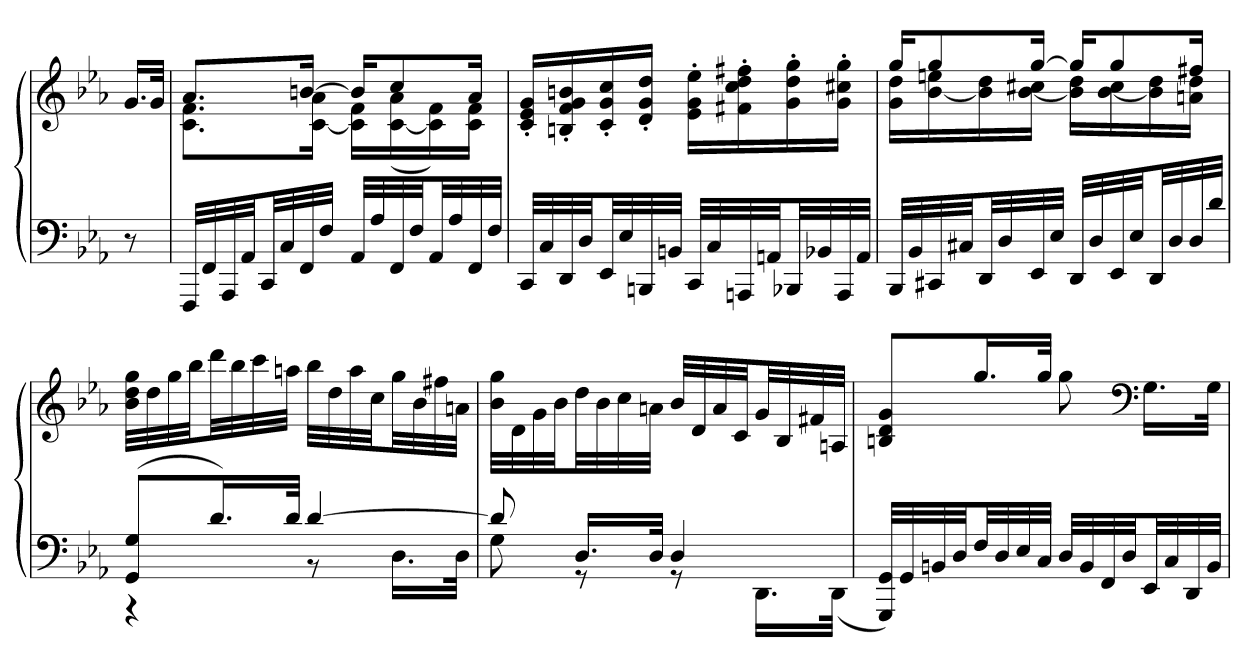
**kern	**kern
*part1	*part1
*staff2	*staff1
*clefF4	*clefG2
*k[b-e-a-]	*k[b-e-a-]
*c:	*c:
=	=
8r	16.gLL
.	32gJJk
=	=
*	*^
32FFFLLL	8.a-L	8.c 8.fL
32FF	.	.
32AAA-	.	.
32AA-JJ	.	.
32CCLL	.	.
32C	.	.
32FF	[16bnJk	[16c 16a-Jk
32FJJJ	.	.
32AA-LLL	16bKL]	16c] 16fLL
32A-	.	.
32FF	8cc	([16c 16a-
32FJJ	.	.
32AA-LL	.	16c] 16f)
32A-	.	.
32FF	16a-Jk	16c 16fJJ
32FJJJ	.	.
*	*v	*v
=	=
32CCLLL	16c' 16e-' 16g'LL
32C	.
32DD	16Bn' 16f' 16g' 16bn'
32DJJ	.
32EE-LL	16c' 16g' 16cc'
32E-	.
32BBBn	16d' 16g' 16dd'JJ
32BBnJJJ	.
32CCLLL	16e-' 16g' 16ee-'LL
32C	.
32AAAn	16f#X' 16cc' 16dd' 16ff#X'
32AAnJJ	.
32BBB-XLL	16g' 16dd' 16gg'
32BB-X	.
32AAA	16g' 16cc#X' 16gg'JJ
32AAJJJ	.
=	=
*	*^
32BBB-LLL	16ggKL	16g 16ddLL
32BB-	.	.
32CC#X	8gg	[16b- 16een
32C#XJJ	.	.
32DDLL	.	16b-] 16dd
32D	.	.
32EE-	[16ggJk	[16b- 16cc#XJJ
32E-JJJ	.	.
32DDLLL	16ggKL]	16b-] 16ddLL
32D	.	.
32EE-	8gg	[16b- 16cc#
32E-JJ	.	.
32DDLL	.	16b-] 16dd
32D	.	.
32D	16ff#XJk	16an 16ddJJ
32dJJJ	.	.
*	*v	*v
=	=
*^	*
(8GG 8GL	4r	32b- 32dd 32ggLLL
.	.	32dd
.	.	32gg
.	.	32bb-JJ
16.dL)	.	32dddLL
.	.	32bb-
.	.	32ccc
32dJJk	.	32aanJJJ
[4d	8r	32bb-LLL
.	.	32dd
.	.	32aa
.	.	32ccJJ
.	16.DLL	32ggLL
.	.	32b-
.	.	32ff#X
.	32DJJk	32anJJJ
=	=	=
8d]	8G	32b- 32ggLLL
.	.	32d
.	.	32g
.	.	32b-JJ
16.DLL	8r	32ddLL
.	.	32b-
.	.	32cc
32DJJk	.	32anJJJ
4D	8r	32b-LLL
.	.	32d
.	.	32a
.	.	32cJJ
.	16.DDLL	32gLL
.	.	32B-
.	.	32f#X
.	(32DDJJk	32AnJJJ
*v	*v	*
=	=
32GGG 32GGLLL)	8Bn 8d 8gL
32GG	.
32BBn	.
32DJJ	.
32FLL	16.ggL
32D	.
32E-	.
32CJJJ	32ggJJk
32DLLL	8gg
32BB	.
32FF	.
32DJJ	.
*	*clefF4
32EE-LL	16.GLL
32C	.
32DD	.
32BBJJJ	32GJJk
=	=
*-	*-
